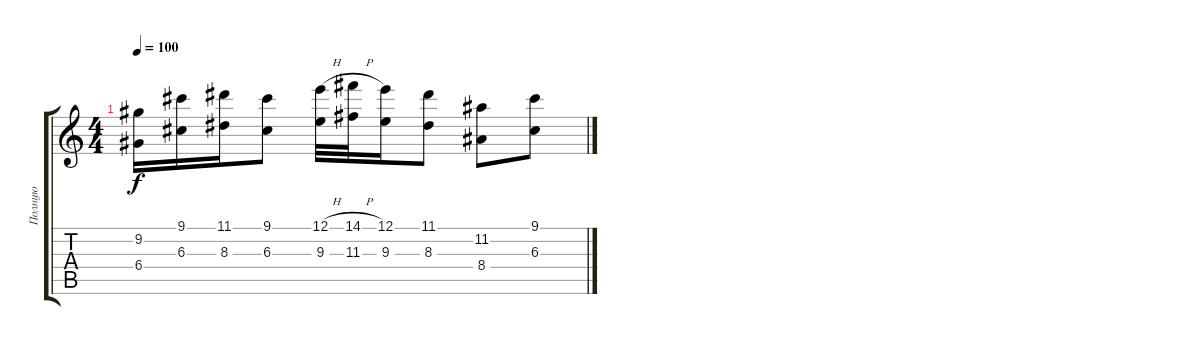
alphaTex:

\track ("Полную" "Полную") {instrument electricguitarjazz}
\staff {score tabs}
\tuning (E4 B3 G3 D3 A2 E2) {hide}
\ts (4 4)
\tempo 100
\clef g2
\ks c
(9.2 6.4).16{dy f} (9.1 6.3).16 (11.1 8.3).16 (9.1 6.3).8 (12.1{h} 9.3).32 (14.1{h} 11.3).32 (12.1 9.3).16 (11.1 8.3).8 (11.2 8.4).8 (9.1 6.3).8
